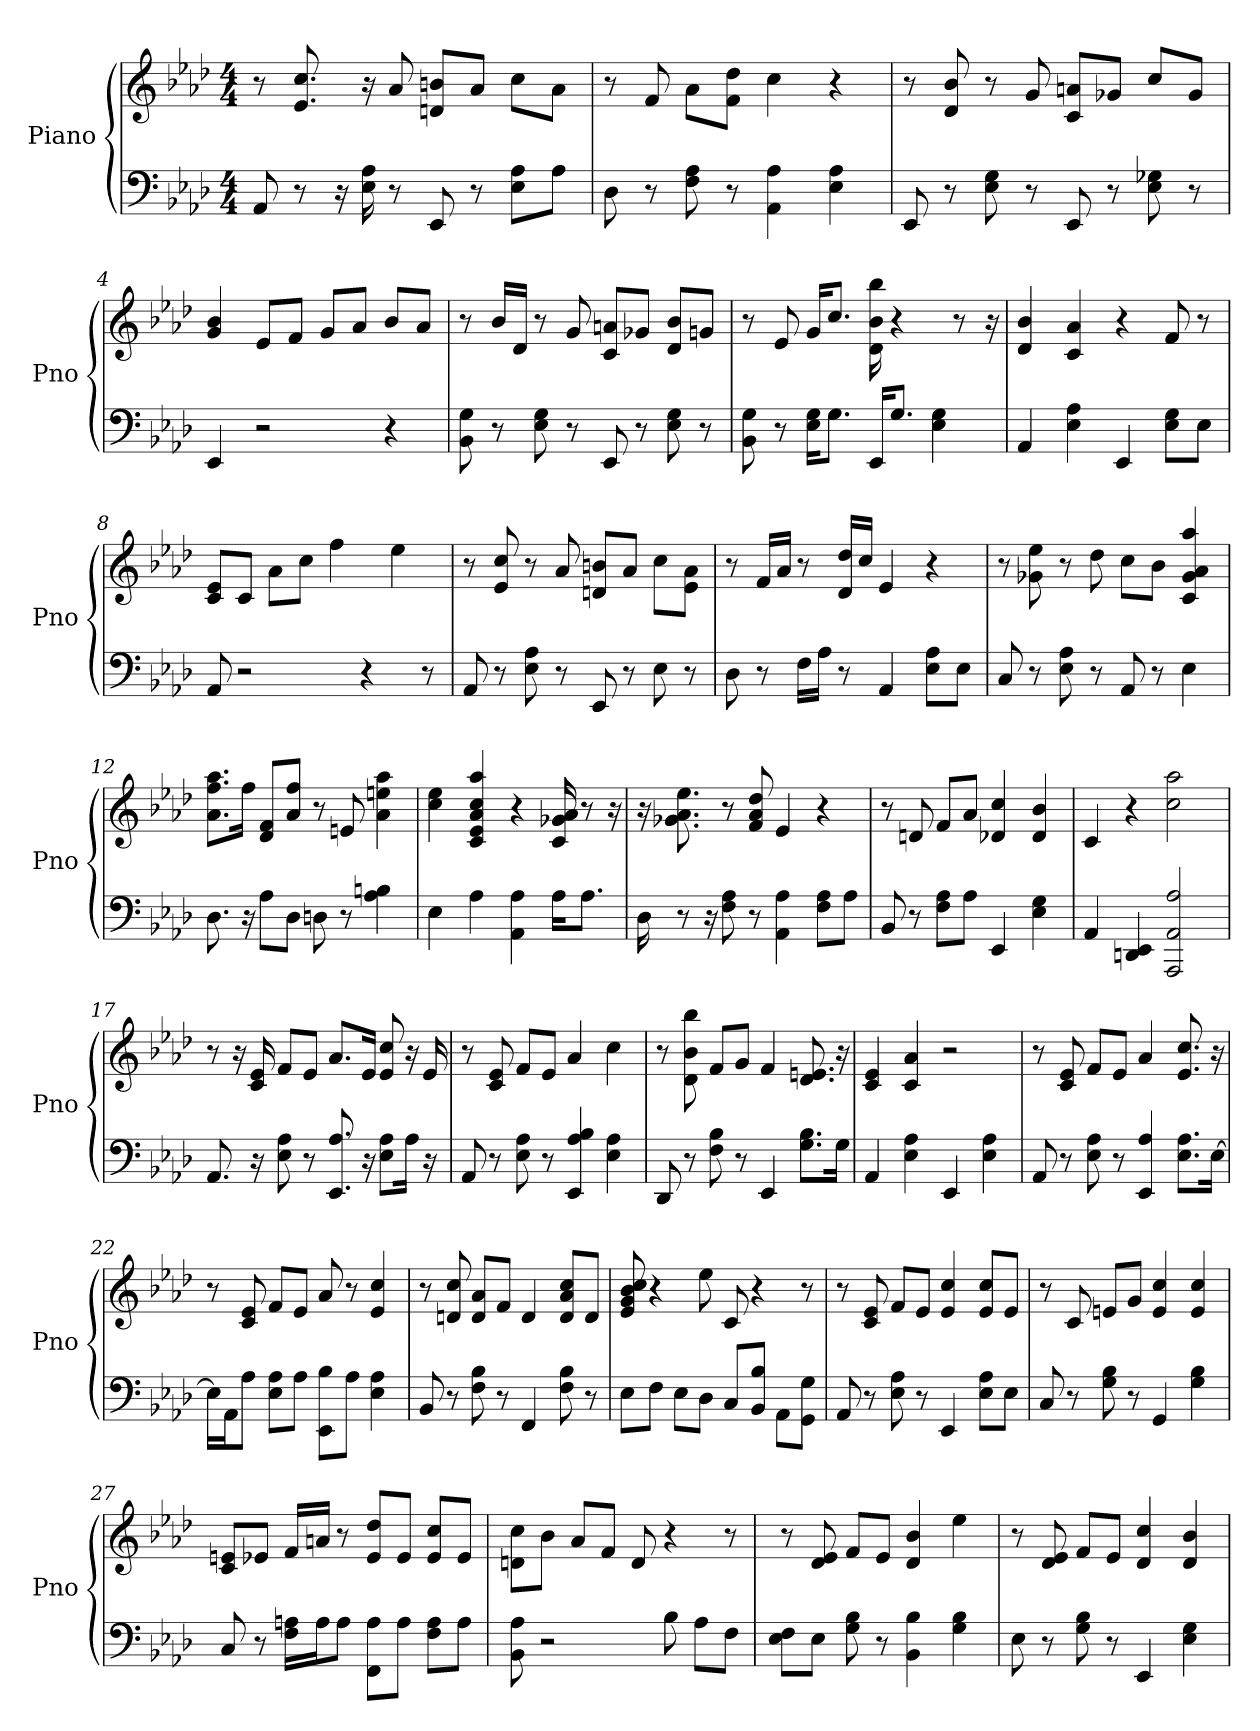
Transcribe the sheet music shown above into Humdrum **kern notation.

**kern	**kern
*part1	*part1
*staff2	*staff1
*I"Piano	*
*I'Pno	*
*clefF4	*clefG2
*k[b-e-a-d-]	*k[b-e-a-d-]
*A-:	*A-:
*M4/4	*M4/4
*MM207	*MM207
=1	=1
8AA-	8r
8r	8.e- 8.cc
16r	.
16E- 16A-	16r
8r	8a-
8EE-	8b/ 8d/L
8r	8a-/J
8E-\ 8A-\L	8cc\L
8A-\J	8a-\J
=2	=2
8D-	8r
8r	8f
8F 8A-	8a-\L
8r	8f\ 8dd-\J
4AA- 4A-	4cc
4E- 4A-	4r
=3	=3
8EE-	8r
8r	8b- 8d-
8G 8E-	8r
8r	8g
8EE-	8c/ 8a/L
8r	8g-/J
8E- 8G-	8cc/L
8r	8g-/J
=4	=4
4EE-	4g 4b-
2r	8e-/L
.	8f/J
.	8g/L
.	8a-/J
4r	8b-/L
.	8a-/J
=5	=5
8BB- 8G	8r
8r	16b-/LL
.	16d-/JJ
8G 8E-	8r
8r	8g
8EE-	8a/ 8c/L
8r	8g-/J
8G 8E-	8b-/ 8d-/L
8r	8g/J
=6	=6
8G 8BB-	8r
8r	8e-
16G\ 16E-\KL	16g/KL
8.G\J	8.cc/J
16EE-/KL	16b- 16bb- 16d-
8.G/J	4r
4G 4E-	.
.	8r
.	16r
=7	=7
4AA-	4b- 4d-
4A- 4E-	4a- 4c
4EE-	4r
8E-\ 8G\L	8f
8E-\J	8r
=8	=8
8AA-	8c/ 8e-/L
2r	8c/J
.	8a-\L
.	8cc\J
.	4ff
4r	.
.	4ee-
8r	.
=9	=9
8AA-	8r
8r	8cc 8e-
8E- 8A-	8r
8r	8a-
8EE-	8b/ 8d/L
8r	8a-/J
8E-	8cc\L
8r	8e-\ 8a-\J
=10	=10
8D-	8r
8r	16f/LL
.	16a-/JJ
16F\LL	8r
16A-\JJ	.
8r	16d-/ 16dd-/LL
.	16cc/JJ
4AA-	4e-
8A-\ 8E-\L	4r
8E-\J	.
=11	=11
8C	8r
8r	8ee- 8g-
8A- 8E-	8r
8r	8dd-
8AA-	8cc\L
8r	8b-\J
4E-	4c 4aa- 4g- 4a-
=12	=12
8.D-	8.a-\ 8.ff\ 8.aa-\L
16r	16ff\Jk
8A-\L	8d-/ 8f/L
8D-\J	8a-/ 8ff/J
8D	8r
8r	8e
4A- 4B	4a- 4aa- 4ee
=13	=13
4E-	4cc 4ee-
4A-	4c 4cc 4aa- 4e- 4a-
4AA- 4A-	4r
16A-\KL	16a- 16g- 16c
8.A-\J	8r
.	16r
=14	=14
16D-	16r
8r	8.a- 8.ee- 8.g-
16r	.
8F 8A-	8r
8r	8a- 8dd- 8f
4A- 4AA-	4e-
8A-\ 8F\L	4r
8A-\J	.
=15	=15
8BB-	8r
8r	8d
8A-\ 8F\L	8f/L
8A-\J	8a-/J
4EE-	4cc 4d-
4G 4E-	4b- 4d-
=16	=16
4AA-	4c
4EE- 4DD	4r
2AAA- 2AA- 2A-	2aa- 2cc
=17	=17
8.AA-	8r
.	16r
16r	16c 16e-
8A- 8E-	8f/L
8r	8e-/J
8.A- 8.EE-	8.a-/L
16r	16e-/Jk
8A-\ 8E-\L	8cc 8e-
16A-\Jk	16r
16r	16e-
=18	=18
8AA-	8r
8r	8e- 8c
8E- 8A-	8f/L
8r	8e-/J
4EE- 4A- 4B-	4a-
4E- 4A-	4cc
=19	=19
8DD-	8r
8r	8d- 8bb- 8b-
8F 8B-	8f/L
8r	8g/J
4EE-	4f
8.G\ 8.B-\L	8.e 8.d-
16G\Jk	16r
=20	=20
4AA-	4c 4e-
4A- 4E-	4c 4a-
4EE-	2r
4A- 4E-	.
=21	=21
8AA-	8r
8r	8c 8e-
8A- 8E-	8f/L
8r	8e-/J
4A- 4EE-	4a-
8.E-\ 8.A-\L	8.e- 8.cc
[16E-\Jk	16r
=22	=22
16E-\LL]	8r
16AA-\J	.
8A-\J	8c 8e-
8A-\ 8E-\L	8f/L
8A-\J	8e-/J
8B-\ 8EE-\L	8a-
8A-\J	8r
4E- 4A-	4cc 4e-
=23	=23
8BB-	8r
8r	8cc 8d
8B- 8F	8a-/ 8d/L
8r	8f/J
4FF	4d
8F 8B-	8d/ 8a-/ 8cc/L
8r	8d/J
=24	=24
8E-\L	8e- 8g 8cc 8b-
8F\J	4r
8E-\L	.
8D-\J	8ee-
8C/L	8c
8B-/ 8BB-/J	4r
8AA-\L	.
8GG\ 8G\J	8r
=25	=25
8AA-	8r
8r	8e- 8c
8E- 8A-	8f/L
8r	8e-/J
4EE-	4e- 4cc
8E-\ 8A-\L	8e-/ 8cc/L
8E-\J	8e-/J
=26	=26
8C	8r
8r	8c
8B- 8G	8e/L
8r	8g/J
4GG	4e 4cc
4B- 4G	4cc 4e
=27	=27
8C	8e/ 8c/L
8r	8e-/J
16F\ 16A\LL	16f/LL
16A\J	16a/JJ
8A\J	8r
8A\ 8FF\L	8dd-/ 8e-/L
8A\J	8e-/J
8A\ 8F\L	8cc/ 8e-/L
8A\J	8e-/J
=28	=28
8A- 8BB-	8cc\ 8d\L
2r	8b-\J
.	8a-/L
.	8f/J
.	8d
8B-	4r
8A-\L	.
8F\J	8r
=29	=29
8E-\ 8F\L	8r
8E-\J	8d- 8e-
8B- 8G	8f/L
8r	8e-/J
4BB- 4B-	4d- 4b-
4B- 4G	4ee-
=30	=30
8E-	8r
8r	8d- 8e-
8B- 8G	8f/L
8r	8e-/J
4EE-	4d- 4cc
4E- 4G	4b- 4d-
=	=
*-	*-
